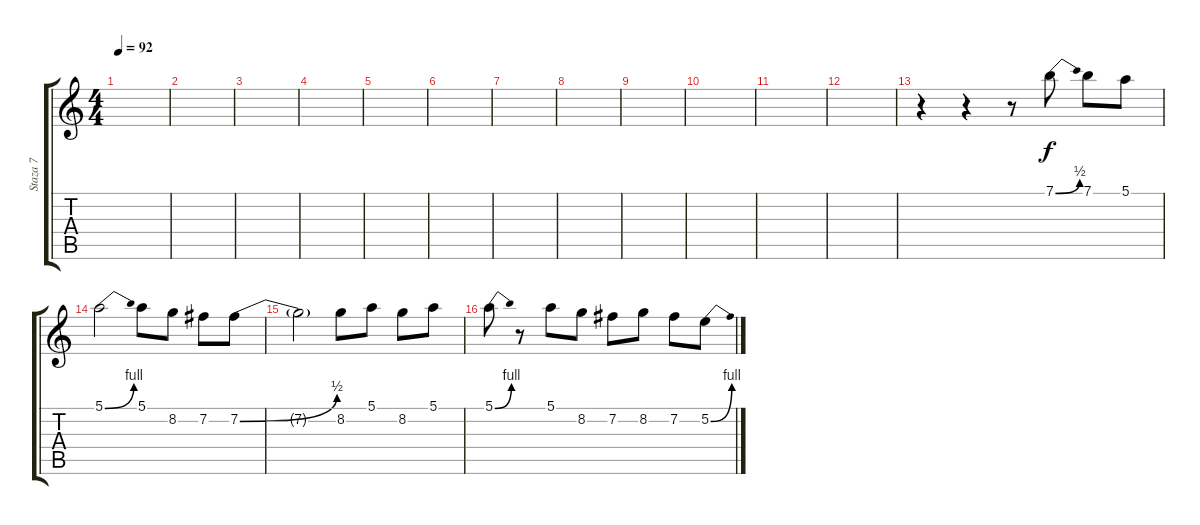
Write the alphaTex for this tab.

\track ("Staza 7" "Staza 7") {instrument distortionguitar}
\staff {score tabs}
\tuning (E4 B3 G3 D3 A2 E2) {hide}
\ts (4 4)
\tempo 92
\clef g2
\ks c
|
|
|
|
|
|
|
|
|
|
|
|
r.4 r.4 r.8 7.1{be (bend 0 0 60 2)}.8 7.1.8 5.1.8 |
5.1{be (bend 0 0 60 4)}.2 5.1.8 8.2.8 7.2.8 7.2{be (bend 0 0 60 2)}.8 |
7.2{t}.2 8.2.8 5.1.8 8.2.8 5.1.8 |
5.1{be (bend 0 0 60 4)}.8 r.8 5.1.8 8.2.8 7.2.8 8.2.8 7.2.8 5.2{be (bend 0 0 60 4)}.8
